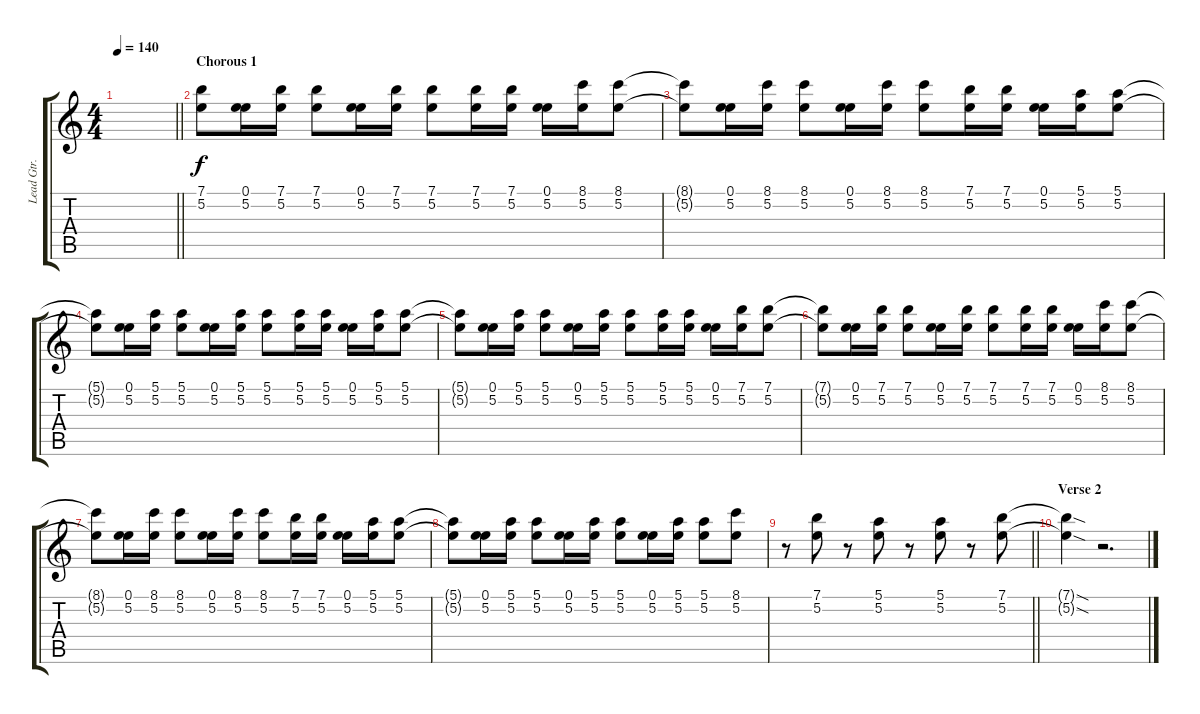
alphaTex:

\track ("Lead Gtr." "Lead Gtr.") {instrument distortionguitar}
\staff {score tabs}
\tuning (E4 B3 G3 D3 A2 E2) {hide}
\ts (4 4)
\tempo 140
\clef g2
\barLineRight lightlight
\ks c
|
\section ("" "Chorous 1")
(7.1 5.2).8 (0.1 5.2).16 (7.1 5.2).16 (7.1 5.2).8 (0.1 5.2).16 (7.1 5.2).16 (7.1 5.2).8 (7.1 5.2).16 (7.1 5.2).16 (0.1 5.2).16 (8.1 5.2).16 (8.1 5.2).8 |
(8.1{t} 5.2{t}).8 (0.1 5.2).16 (8.1 5.2).16 (8.1 5.2).8 (0.1 5.2).16 (8.1 5.2).16 (8.1 5.2).8 (7.1 5.2).16 (7.1 5.2).16 (0.1 5.2).16 (5.1 5.2).16 (5.1 5.2).8 |
(5.1{t} 5.2{t}).8 (0.1 5.2).16 (5.1 5.2).16 (5.1 5.2).8 (0.1 5.2).16 (5.1 5.2).16 (5.1 5.2).8 (5.1 5.2).16 (5.1 5.2).16 (0.1 5.2).16 (5.1 5.2).16 (5.1 5.2).8 |
(5.1{t} 5.2{t}).8 (0.1 5.2).16 (5.1 5.2).16 (5.1 5.2).8 (0.1 5.2).16 (5.1 5.2).16 (5.1 5.2).8 (5.1 5.2).16 (5.1 5.2).16 (0.1 5.2).16 (7.1 5.2).16 (7.1 5.2).8 |
(7.1{t} 5.2{t}).8 (0.1 5.2).16 (7.1 5.2).16 (7.1 5.2).8 (0.1 5.2).16 (7.1 5.2).16 (7.1 5.2).8 (7.1 5.2).16 (7.1 5.2).16 (0.1 5.2).16 (8.1 5.2).16 (8.1 5.2).8 |
(8.1{t} 5.2{t}).8 (0.1 5.2).16 (8.1 5.2).16 (8.1 5.2).8 (0.1 5.2).16 (8.1 5.2).16 (8.1 5.2).8 (7.1 5.2).16 (7.1 5.2).16 (0.1 5.2).16 (5.1 5.2).16 (5.1 5.2).8 |
(5.1{t} 5.2{t}).8 (0.1 5.2).16 (5.1 5.2).16 (5.1 5.2).8 (0.1 5.2).16 (5.1 5.2).16 (5.1 5.2).8 (0.1 5.2).16 (5.1 5.2).16 (5.1 5.2).8 (8.1 5.2).8 |
\barLineRight lightlight
r.8 (7.1 5.2).8 r.8 (5.1 5.2).8 r.8 (5.1 5.2).8 r.8 (7.1 5.2).8 |
\section ("" "Verse 2")
(7.1{sod t} 5.2{sod t}).4 r.2{d}
